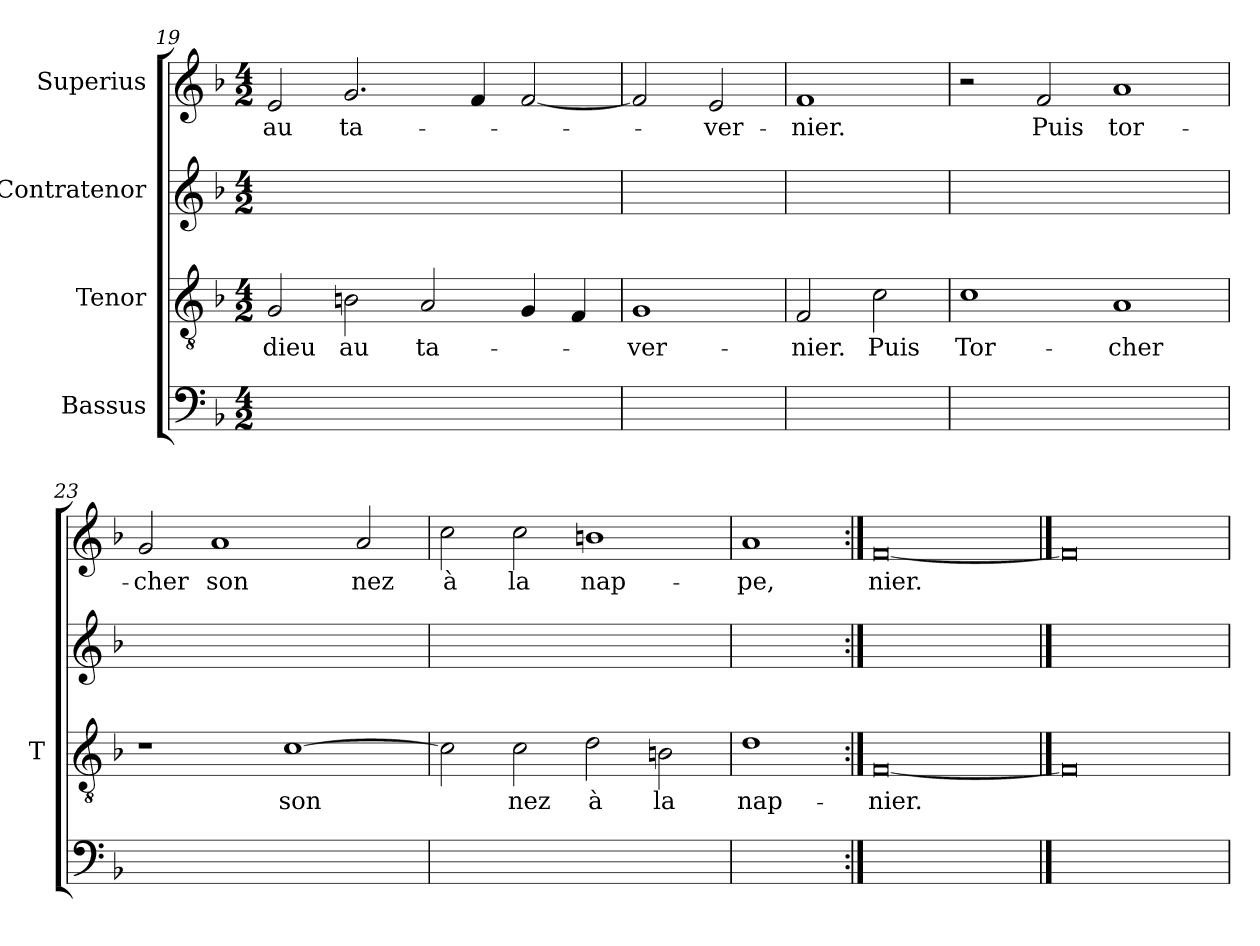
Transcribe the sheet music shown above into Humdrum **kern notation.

**kern	**kern	**text	**kern	**kern	**text
*part4	*part3	*part3	*part2	*part1	*part1
*staff4	*staff3	*staff3	*staff2	*staff1	*staff1
*I"Bassus	*I"Tenor	*	*I"Contratenor	*I"Superius	*
*	*I'T	*	*	*	*
*clefF4	*clefGv2	*	*clefG2	*clefG2	*
*k[b-]	*k[b-]	*	*k[b-]	*k[b-]	*
*M4/2	*M4/2	*	*M4/2	*M4/2	*
=19	=19	=19	=19	=19	=19
0ryy	2G	-dieu	0ryy	2e	-au
.	2Bn	-au	.	2.g	ta-
.	2A	ta-	.	.	.
.	.	.	.	4f	.
.	4G	.	.	[2f	.
.	4F	.	.	.	.
=20	=20	=20	=20	=20	=20
1ryy	1G	ver-	1ryy	2f]	.
.	.	.	.	2e	ver-
=21	=21	=21	=21	=21	=21
1ryy	2F	-nier.	1ryy	1f	-nier.
.	2c	-Puis	.	.	.
=22	=22	=22	=22	=22	=22
0ryy	1c	Tor-	0ryy	2r	.
.	.	.	.	2f	-Puis
.	1A	-cher	.	1a	tor-
=23	=23	=23	=23	=23	=23
0ryy	1r	.	0ryy	2g	-cher
.	.	.	.	1a	-son
.	[1c	-son	.	.	.
.	.	.	.	2a	-nez
=24	=24	=24	=24	=24	=24
0ryy	2c]	.	0ryy	2cc	-à
.	2c	-nez	.	2cc	-la
.	2d	-à	.	1bn	nap-
.	2Bn	-la	.	.	.
=25	=25	=25	=25	=25	=25
1ryy	1d	nap-	1ryy	1a	-pe,
=26:|!	=26:|!	=26:|!	=26:|!	=26:|!	=26:|!
0ryy	[0F	-nier.	0ryy	[0f	-nier.
==27	==27	==27	==27	==27	==27
0ryy	0F]	.	0ryy	0f]	.
=	=	=	=	=	=
*-	*-	*-	*-	*-	*-
